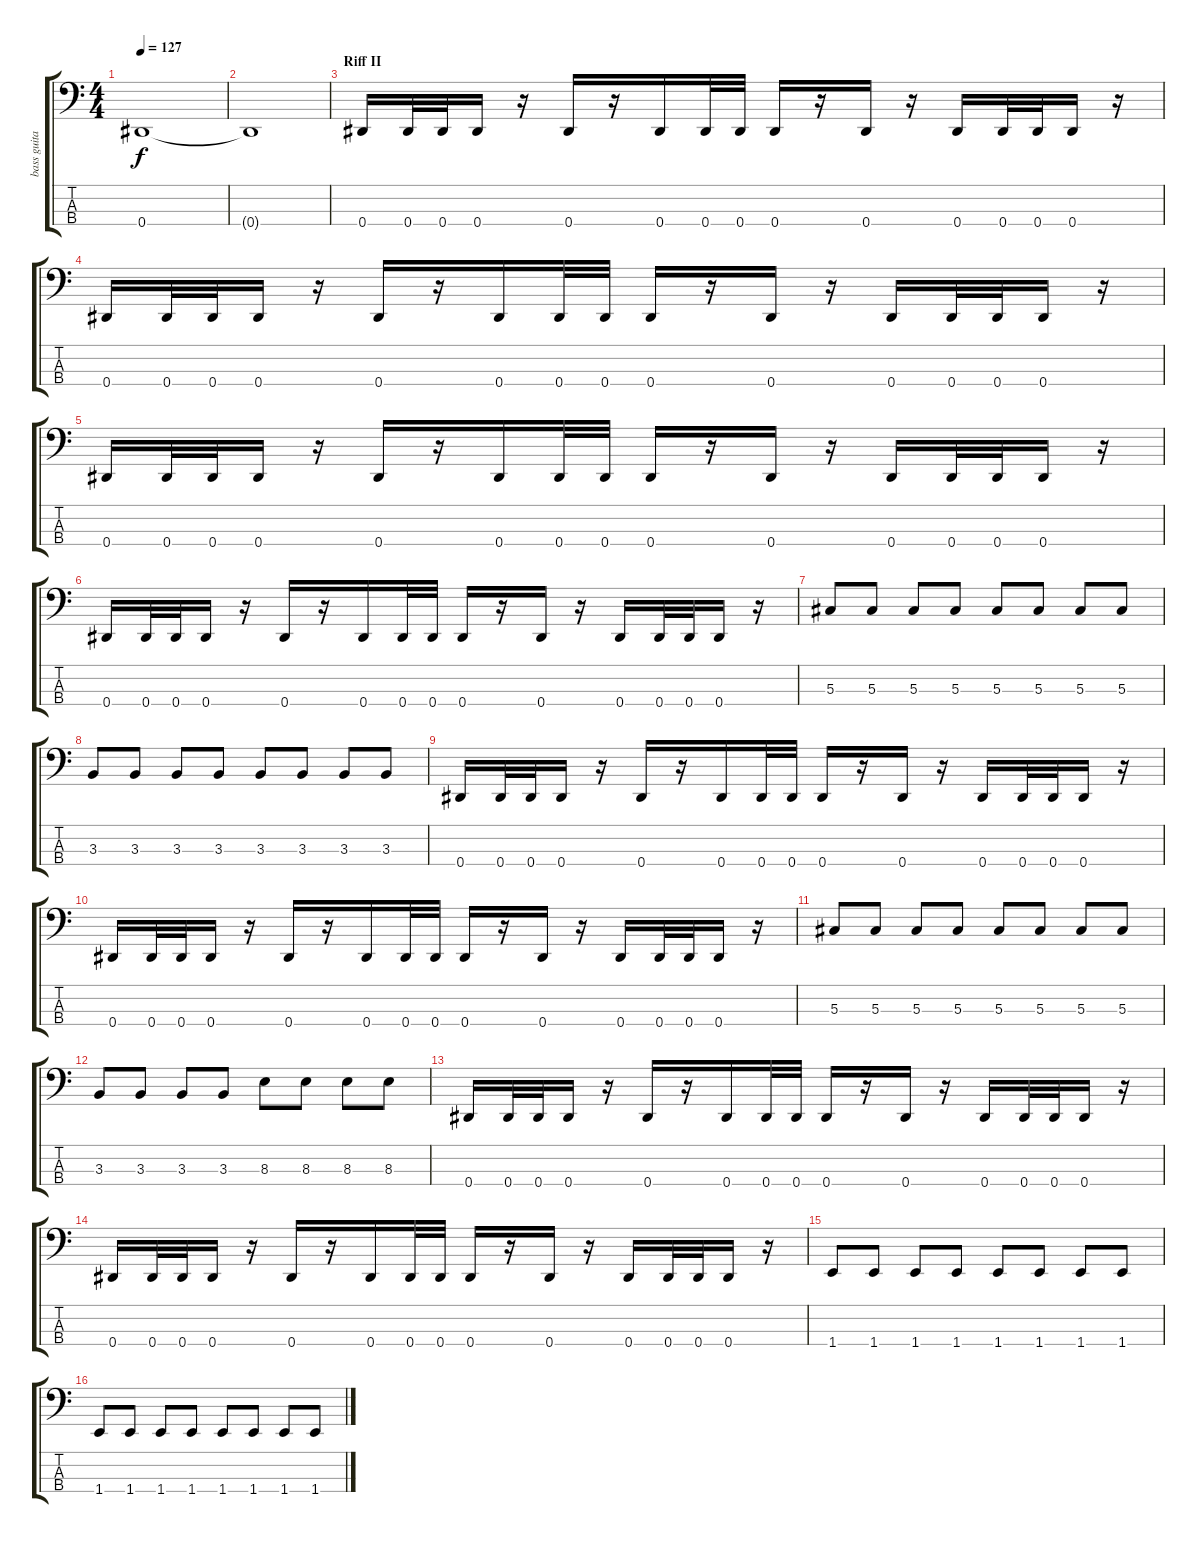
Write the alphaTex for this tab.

\track ("bass guitar" "bass guita") {instrument electricbasspick}
\staff {score tabs}
\tuning (Gb2 Db2 Ab1 Eb1) {hide}
\ts (4 4)
\tempo 127
\clef f4
\ks c
0.4.1{dy f} |
0.4{t}.1 |
\section ("" "Riff II")
0.4.16 0.4.32 0.4.32 0.4.16 r.16 0.4.16 r.16 0.4.16 0.4.32 0.4.32 0.4.16 r.16 0.4.16 r.16 0.4.16 0.4.32 0.4.32 0.4.16 r.16 |
0.4.16 0.4.32 0.4.32 0.4.16 r.16 0.4.16 r.16 0.4.16 0.4.32 0.4.32 0.4.16 r.16 0.4.16 r.16 0.4.16 0.4.32 0.4.32 0.4.16 r.16 |
0.4.16 0.4.32 0.4.32 0.4.16 r.16 0.4.16 r.16 0.4.16 0.4.32 0.4.32 0.4.16 r.16 0.4.16 r.16 0.4.16 0.4.32 0.4.32 0.4.16 r.16 |
0.4.16 0.4.32 0.4.32 0.4.16 r.16 0.4.16 r.16 0.4.16 0.4.32 0.4.32 0.4.16 r.16 0.4.16 r.16 0.4.16 0.4.32 0.4.32 0.4.16 r.16 |
5.3.8 5.3.8 5.3.8 5.3.8 5.3.8 5.3.8 5.3.8 5.3.8 |
3.3.8 3.3.8 3.3.8 3.3.8 3.3.8 3.3.8 3.3.8 3.3.8 |
0.4.16 0.4.32 0.4.32 0.4.16 r.16 0.4.16 r.16 0.4.16 0.4.32 0.4.32 0.4.16 r.16 0.4.16 r.16 0.4.16 0.4.32 0.4.32 0.4.16 r.16 |
0.4.16 0.4.32 0.4.32 0.4.16 r.16 0.4.16 r.16 0.4.16 0.4.32 0.4.32 0.4.16 r.16 0.4.16 r.16 0.4.16 0.4.32 0.4.32 0.4.16 r.16 |
5.3.8 5.3.8 5.3.8 5.3.8 5.3.8 5.3.8 5.3.8 5.3.8 |
3.3.8 3.3.8 3.3.8 3.3.8 8.3.8 8.3.8 8.3.8 8.3.8 |
0.4.16 0.4.32 0.4.32 0.4.16 r.16 0.4.16 r.16 0.4.16 0.4.32 0.4.32 0.4.16 r.16 0.4.16 r.16 0.4.16 0.4.32 0.4.32 0.4.16 r.16 |
0.4.16 0.4.32 0.4.32 0.4.16 r.16 0.4.16 r.16 0.4.16 0.4.32 0.4.32 0.4.16 r.16 0.4.16 r.16 0.4.16 0.4.32 0.4.32 0.4.16 r.16 |
1.4.8 1.4.8 1.4.8 1.4.8 1.4.8 1.4.8 1.4.8 1.4.8 |
1.4.8 1.4.8 1.4.8 1.4.8 1.4.8 1.4.8 1.4.8 1.4.8
